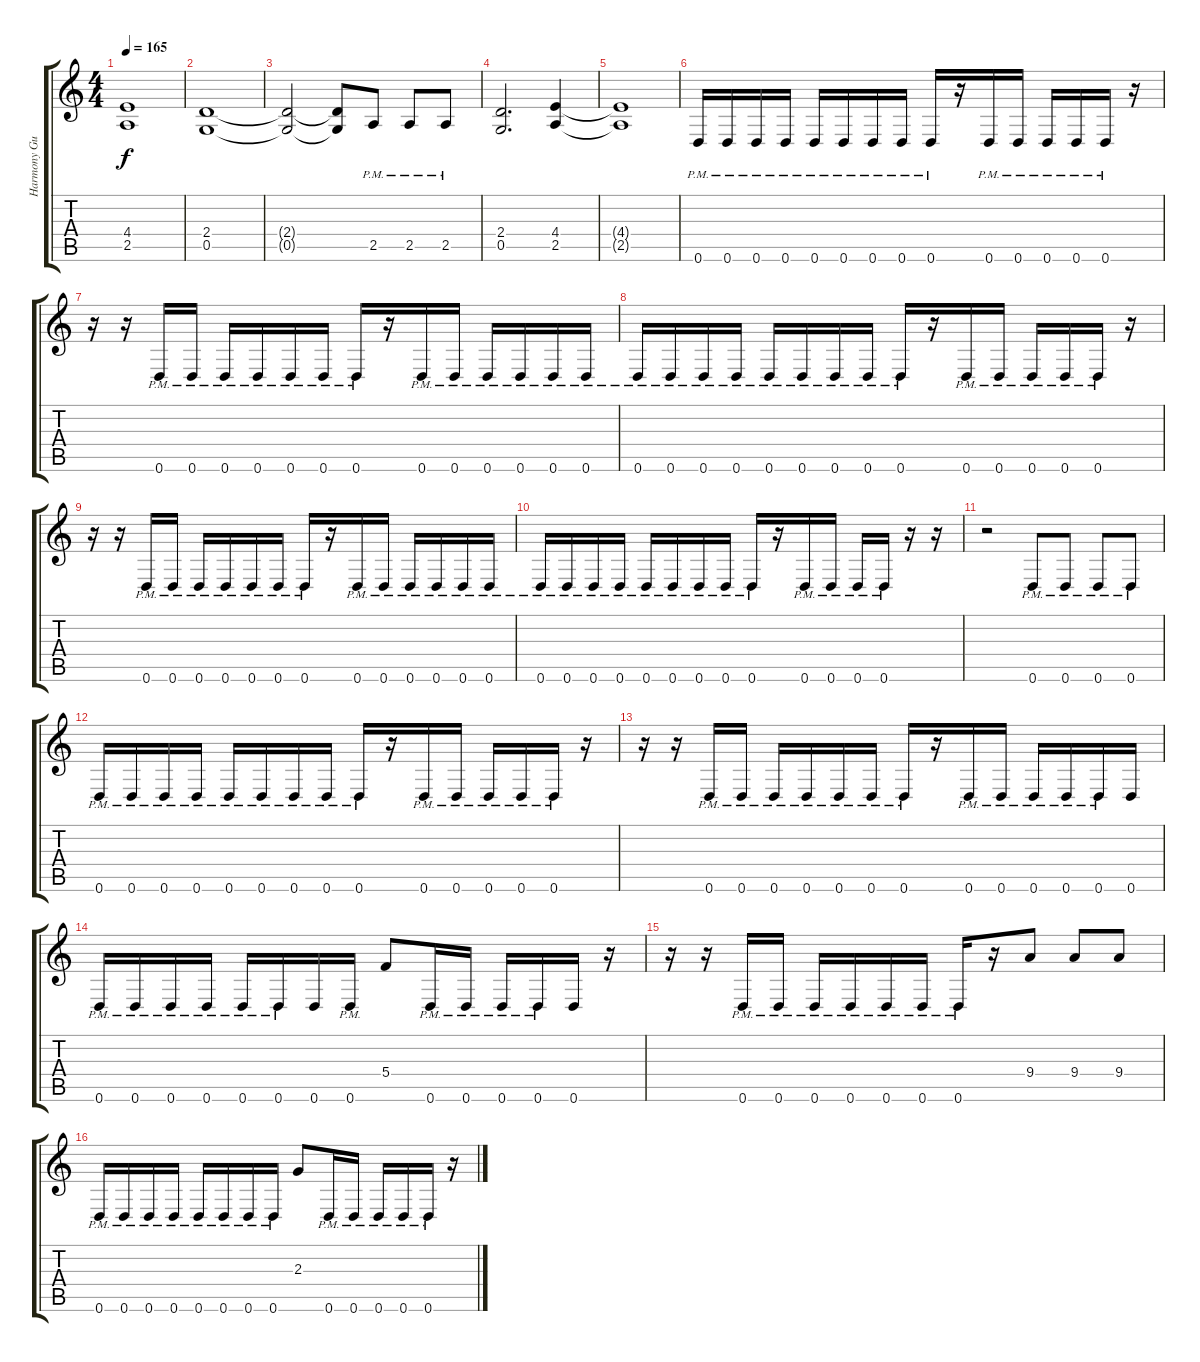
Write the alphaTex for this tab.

\track ("Harmony Guitar" "Harmony Gu") {instrument distortionguitar}
\staff {score tabs}
\tuning (D4 A3 F3 C3 G2 D2) {hide}
\ts (4 4)
\tempo 165
\clef g2
\ks c
(4.4{t} 2.5{t}).1{dy f} |
(2.4 0.5).1 |
(2.4{t} 0.5{t}).2 (2.4{t} 0.5{t}).8 2.5{pm}.8 2.5{pm}.8 2.5{pm}.8 |
(2.4 0.5).2{d} (4.4 2.5).4 |
(4.4{t} 2.5{t}).1 |
0.6{pm}.16 0.6{pm}.16 0.6{pm}.16 0.6{pm}.16 0.6{pm}.16 0.6{pm}.16 0.6{pm}.16 0.6{pm}.16 0.6{pm}.16 r.16 0.6{pm}.16 0.6{pm}.16 0.6{pm}.16 0.6{pm}.16 0.6{pm}.16 r.16 |
r.16 r.16 0.6{pm}.16 0.6{pm}.16 0.6{pm}.16 0.6{pm}.16 0.6{pm}.16 0.6{pm}.16 0.6{pm}.16 r.16 0.6{pm}.16 0.6{pm}.16 0.6{pm}.16 0.6{pm}.16 0.6{pm}.16 0.6{pm}.16 |
0.6{pm}.16 0.6{pm}.16 0.6{pm}.16 0.6{pm}.16 0.6{pm}.16 0.6{pm}.16 0.6{pm}.16 0.6{pm}.16 0.6{pm}.16 r.16 0.6{pm}.16 0.6{pm}.16 0.6{pm}.16 0.6{pm}.16 0.6{pm}.16 r.16 |
r.16 r.16 0.6{pm}.16 0.6{pm}.16 0.6{pm}.16 0.6{pm}.16 0.6{pm}.16 0.6{pm}.16 0.6{pm}.16 r.16 0.6{pm}.16 0.6{pm}.16 0.6{pm}.16 0.6{pm}.16 0.6{pm}.16 0.6{pm}.16 |
0.6{pm}.16 0.6{pm}.16 0.6{pm}.16 0.6{pm}.16 0.6{pm}.16 0.6{pm}.16 0.6{pm}.16 0.6{pm}.16 0.6{pm}.16 r.16 0.6{pm}.16 0.6{pm}.16 0.6{pm}.16 0.6{pm}.16 r.16 r.16 |
r.2 0.6{pm}.8 0.6{pm}.8 0.6{pm}.8 0.6{pm}.8 |
0.6{pm}.16 0.6{pm}.16 0.6{pm}.16 0.6{pm}.16 0.6{pm}.16 0.6{pm}.16 0.6{pm}.16 0.6{pm}.16 0.6{pm}.16 r.16 0.6{pm}.16 0.6{pm}.16 0.6{pm}.16 0.6{pm}.16 0.6{pm}.16 r.16 |
r.16 r.16 0.6{pm}.16 0.6{pm}.16 0.6{pm}.16 0.6{pm}.16 0.6{pm}.16 0.6{pm}.16 0.6{pm}.16 r.16 0.6{pm}.16 0.6{pm}.16 0.6{pm}.16 0.6{pm}.16 0.6{pm}.16 0.6.16 |
0.6{pm}.16 0.6{pm}.16 0.6{pm}.16 0.6{pm}.16 0.6{pm}.16 0.6{pm}.16 0.6.16 0.6{pm}.16 5.4.8 0.6{pm}.16 0.6{pm}.16 0.6{pm}.16 0.6{pm}.16 0.6.16 r.16 |
r.16 r.16 0.6{pm}.16 0.6{pm}.16 0.6{pm}.16 0.6{pm}.16 0.6{pm}.16 0.6{pm}.16 0.6{pm}.16 r.16 9.4.8 9.4.8 9.4.8 |
0.6{pm}.16 0.6{pm}.16 0.6{pm}.16 0.6{pm}.16 0.6{pm}.16 0.6{pm}.16 0.6{pm}.16 0.6{pm}.16 2.3.8 0.6{pm}.16 0.6{pm}.16 0.6{pm}.16 0.6{pm}.16 0.6{pm}.16 r.16
